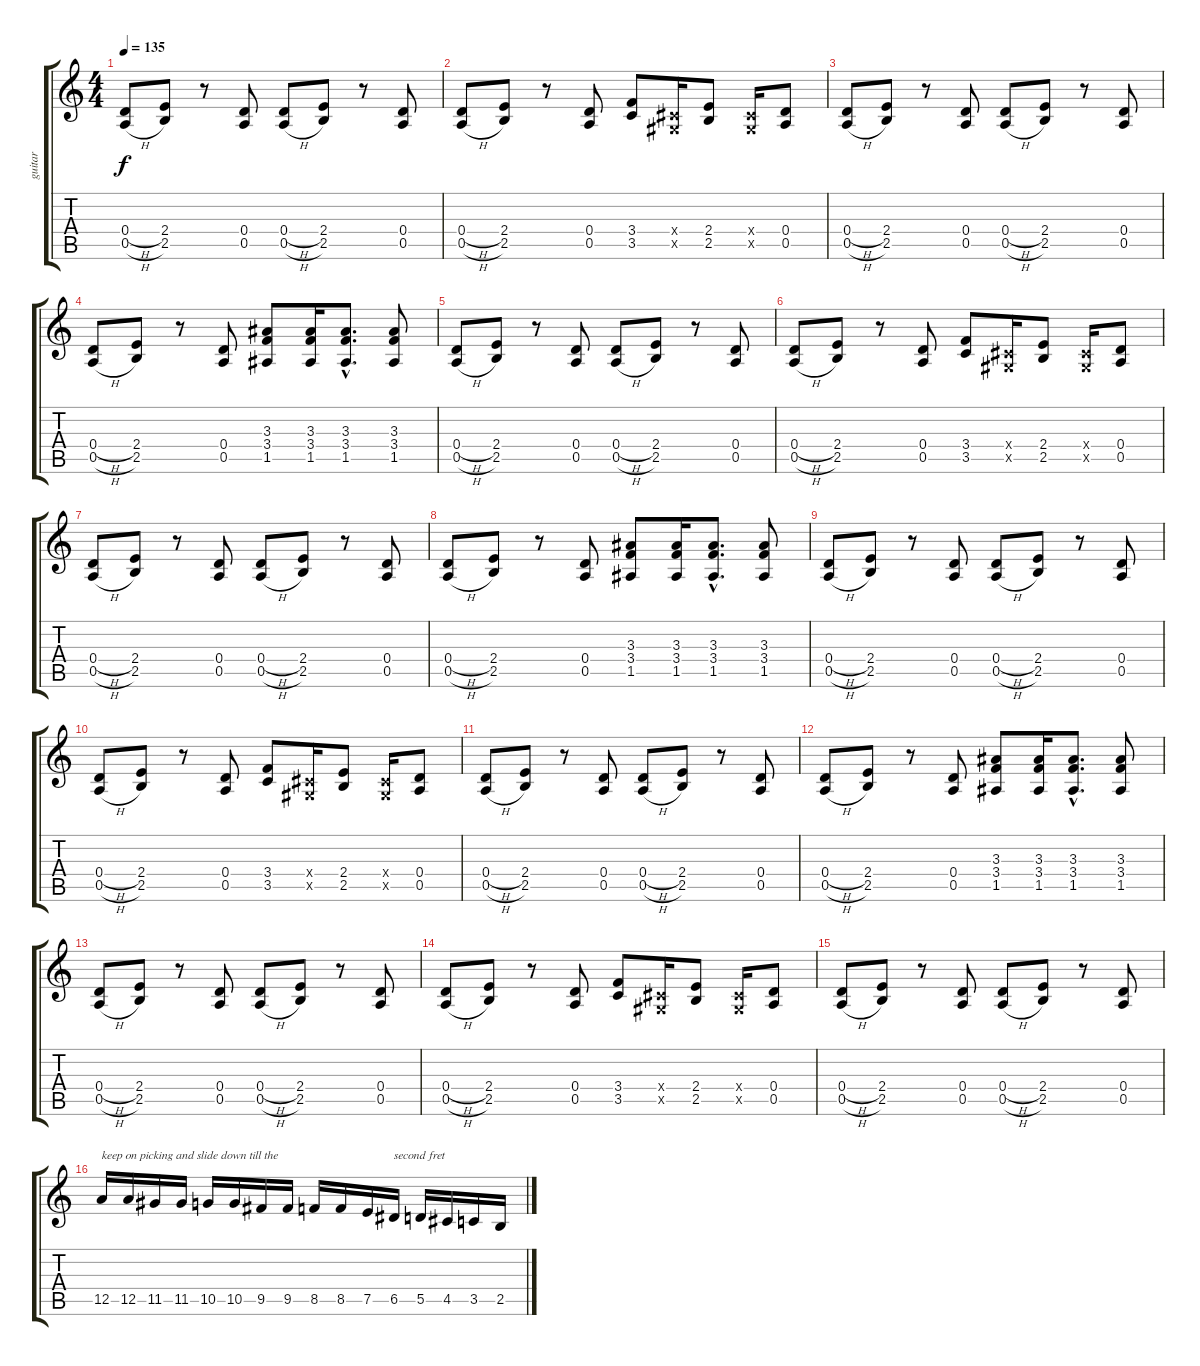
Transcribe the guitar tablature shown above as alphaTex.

\track ("guitar" "guitar") {instrument distortionguitar}
\staff {score tabs}
\tuning (E4 B3 G3 D3 A2 E2) {hide}
\ts (4 4)
\tempo 135
\clef g2
\ks c
(0.4{h} 0.5{h}).8{dy f instrument distortionguitar} (2.4 2.5).8 r.8 (0.4 0.5).8 (0.4{h} 0.5{h}).8 (2.4 2.5).8 r.8 (0.4 0.5).8 |
(0.4{h} 0.5{h}).8 (2.4 2.5).8 r.8 (0.4 0.5).8 (3.4 3.5).8 (-1.4{x} -1.5{x}).16 (2.4 2.5).8 (-1.4{x} -1.5{x}).16 (0.4 0.5).8 |
(0.4{h} 0.5{h}).8 (2.4 2.5).8 r.8 (0.4 0.5).8 (0.4{h} 0.5{h}).8 (2.4 2.5).8 r.8 (0.4 0.5).8 |
(0.4{h} 0.5{h}).8 (2.4 2.5).8 r.8 (0.4 0.5).8 (3.3 3.4 1.5).8 (3.3 3.4 1.5).16 (3.3{hac} 3.4{hac} 1.5{hac}).8{d} (3.3 3.4 1.5).8 |
(0.4{h} 0.5{h}).8 (2.4 2.5).8 r.8 (0.4 0.5).8 (0.4{h} 0.5{h}).8 (2.4 2.5).8 r.8 (0.4 0.5).8 |
(0.4{h} 0.5{h}).8 (2.4 2.5).8 r.8 (0.4 0.5).8 (3.4 3.5).8 (-1.4{x} -1.5{x}).16 (2.4 2.5).8 (-1.4{x} -1.5{x}).16 (0.4 0.5).8 |
(0.4{h} 0.5{h}).8 (2.4 2.5).8 r.8 (0.4 0.5).8 (0.4{h} 0.5{h}).8 (2.4 2.5).8 r.8 (0.4 0.5).8 |
(0.4{h} 0.5{h}).8 (2.4 2.5).8 r.8 (0.4 0.5).8 (3.3 3.4 1.5).8 (3.3 3.4 1.5).16 (3.3{hac} 3.4{hac} 1.5{hac}).8{d} (3.3 3.4 1.5).8 |
(0.4{h} 0.5{h}).8 (2.4 2.5).8 r.8 (0.4 0.5).8 (0.4{h} 0.5{h}).8 (2.4 2.5).8 r.8 (0.4 0.5).8 |
(0.4{h} 0.5{h}).8 (2.4 2.5).8 r.8 (0.4 0.5).8 (3.4 3.5).8 (-1.4{x} -1.5{x}).16 (2.4 2.5).8 (-1.4{x} -1.5{x}).16 (0.4 0.5).8 |
(0.4{h} 0.5{h}).8 (2.4 2.5).8 r.8 (0.4 0.5).8 (0.4{h} 0.5{h}).8 (2.4 2.5).8 r.8 (0.4 0.5).8 |
(0.4{h} 0.5{h}).8 (2.4 2.5).8 r.8 (0.4 0.5).8 (3.3 3.4 1.5).8 (3.3 3.4 1.5).16 (3.3{hac} 3.4{hac} 1.5{hac}).8{d} (3.3 3.4 1.5).8 |
(0.4{h} 0.5{h}).8 (2.4 2.5).8 r.8 (0.4 0.5).8 (0.4{h} 0.5{h}).8 (2.4 2.5).8 r.8 (0.4 0.5).8 |
(0.4{h} 0.5{h}).8 (2.4 2.5).8 r.8 (0.4 0.5).8 (3.4 3.5).8 (-1.4{x} -1.5{x}).16 (2.4 2.5).8 (-1.4{x} -1.5{x}).16 (0.4 0.5).8 |
(0.4{h} 0.5{h}).8 (2.4 2.5).8 r.8 (0.4 0.5).8 (0.4{h} 0.5{h}).8 (2.4 2.5).8 r.8 (0.4 0.5).8 |
12.5.16{txt "keep on picking and slide down till the"} 12.5.16 11.5.16 11.5.16 10.5.16 10.5.16 9.5.16 9.5.16 8.5.16 8.5.16 7.5.16 6.5.16{txt "second fret"} 5.5.16 4.5.16 3.5.16 2.5.16
